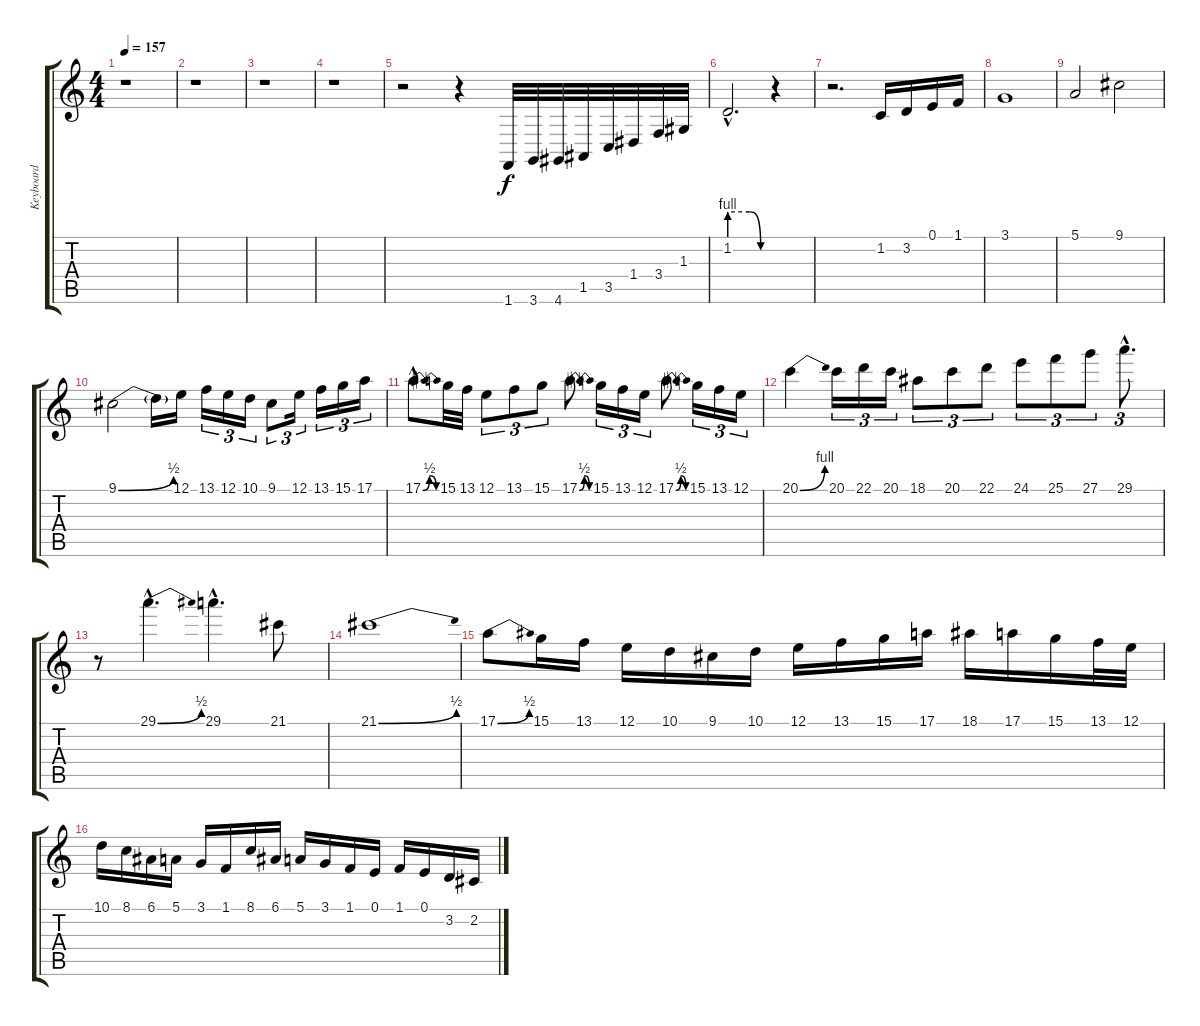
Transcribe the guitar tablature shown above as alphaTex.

\track ("Keyboard" "Keyboard") {instrument lead1square}
\staff {score tabs}
\tuning (E4 B3 G3 D3 A2 E2) {hide}
\ts (4 4)
\tempo 157
\clef g2
\ks c
r.1{dy f} |
r.1 |
r.1 |
r.1 |
r.2 r.4 1.6.32 3.6.32 4.6.32 1.5.32 3.5.32 1.4.32 3.4.32 1.3.32 |
1.2{be (custom 0 4 20 4 32 4 50 0 60 0) hac}.2{d} r.4 |
r.2{d} 1.2.16 3.2.16 0.1.16 1.1.16 |
3.1.1 |
5.1.2 9.1.2 |
9.1{be (bend 0 0 60 2)}.2 9.1{t}.16 12.1.16 13.1.16{tu (3 2)} 12.1.16{tu (3 2)} 10.1.16{tu (3 2)} 9.1.8{tu (3 2)} 12.1.16{tu (3 2)} 13.1.16{tu (3 2)} 15.1.16{tu (3 2)} 17.1.16{tu (3 2)} |
17.1{be (bendrelease 0 0 30 2 45 2 60 0) hac}.8{d} 15.1.32 13.1.32 12.1.8{tu (3 2)} 13.1.8{tu (3 2)} 15.1.8{tu (3 2)} 17.1{be (bendrelease 0 0 30 2 30 2 60 0)}.8 15.1.16{tu (3 2)} 13.1.16{tu (3 2)} 12.1.16{tu (3 2)} 17.1{be (bendrelease 0 0 30 2 30 2 60 0)}.8 15.1.16{tu (3 2)} 13.1.16{tu (3 2)} 12.1.16{tu (3 2)} |
20.1{be (bend 0 0 60 4)}.4 20.1.16{tu (3 2)} 22.1.16{tu (3 2)} 20.1.16{tu (3 2)} 18.1.8{tu (3 2)} 20.1.8{tu (3 2)} 22.1.8{tu (3 2)} 24.1.8{tu (3 2)} 25.1.8{tu (3 2)} 27.1.8{tu (3 2)} 29.1{hac}.8{d tu (3 2)} |
r.8 29.1{be (bend 0 0 60 2) hac}.4{d} 29.1{hac}.4{d} 21.1.8 |
21.1{be (bend 0 0 60 2)}.1 |
17.1{be (bend 0 0 60 2)}.8 15.1.16 13.1.16 12.1.16 10.1.16 9.1.16 10.1.16 12.1.16 13.1.16 15.1.16 17.1.16 18.1.16 17.1.16 15.1.16 13.1.32 12.1.32 |
10.1.16 8.1.16 6.1.16 5.1.16 3.1.16 1.1.16 8.1.16 6.1.16 5.1.16 3.1.16 1.1.16 0.1.16 1.1.16 0.1.16 3.2.16 2.2.16
